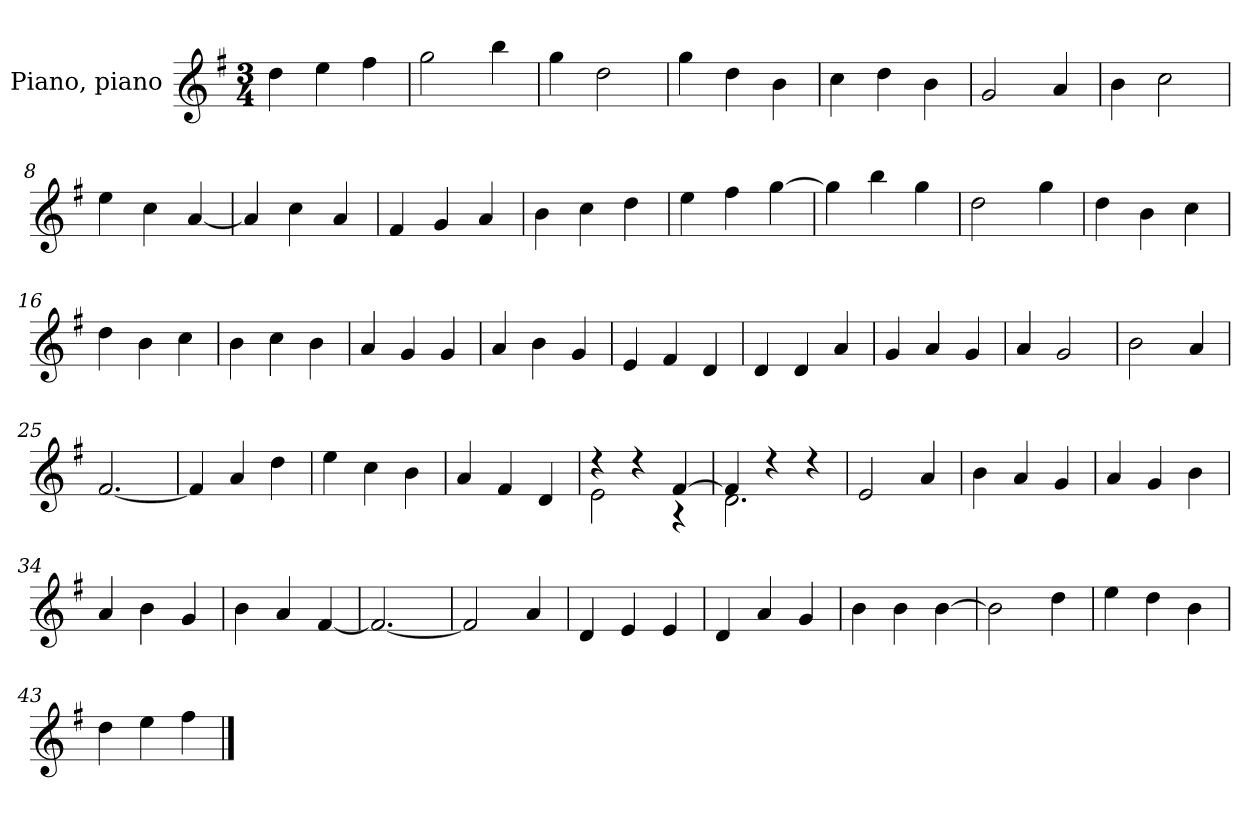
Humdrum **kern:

**kern
*part1
*staff1
*I"Piano, piano
*clefG2
*k[f#]
*M3/4
*MM146
=1
4dd\
4ee\
4ff#\
=2
2gg\
4bb\
=3
4gg\
2dd\
=4
4gg\
4dd\
4b\
=5
4cc\
4dd\
4b\
=6
2g/
4a/
=7
4b\
2cc\
=8
4ee\
4cc\
[4a/
=9
4a/]
4cc\
4a/
=10
4f#/
4g/
4a/
=11
4b\
4cc\
4dd\
!!LO:LB:g=z
=12
4ee\
4ff#\
[4gg\
=13
4gg\]
4bb\
4gg\
=14
2dd\
4gg\
=15
4dd\
4b\
4cc\
=16
4dd\
4b\
4cc\
=17
4b\
4cc\
4b\
=18
4a/
4g/
4g/
=19
4a/
4b\
4g/
=20
4e/
4f#/
4d/
=21
4d/
4d/
4a/
=22
4g/
4a/
4g/
=23
4a/
2g/
!!LO:LB:g=z
=24
2b\
4a/
=25
[2.f#/
=26
4f#/]
4a/
4dd\
=27
4ee\
4cc\
4b\
=28
4a/
4f#/
4d/
=29
*^
4r	2e\
4r	.
[4f#/	4r
=30	=30
4f#/]	2.d\
4r	.
4r	.
*v	*v
=31
2e/
4a/
=32
4b\
4a/
4g/
=33
4a/
4g/
4b\
=34
4a/
4b\
4g/
=35
4b\
4a/
[4f#/
!!LO:LB:g=z
=36
2.f#/_
=37
2f#/]
4a/
=38
4d/
4e/
4e/
=39
4d/
4a/
4g/
=40
4b\
4b\
[4b\
=41
2b\]
4dd\
=42
4ee\
4dd\
4b\
=43
4dd\
4ee\
4ff#\
==
*-
